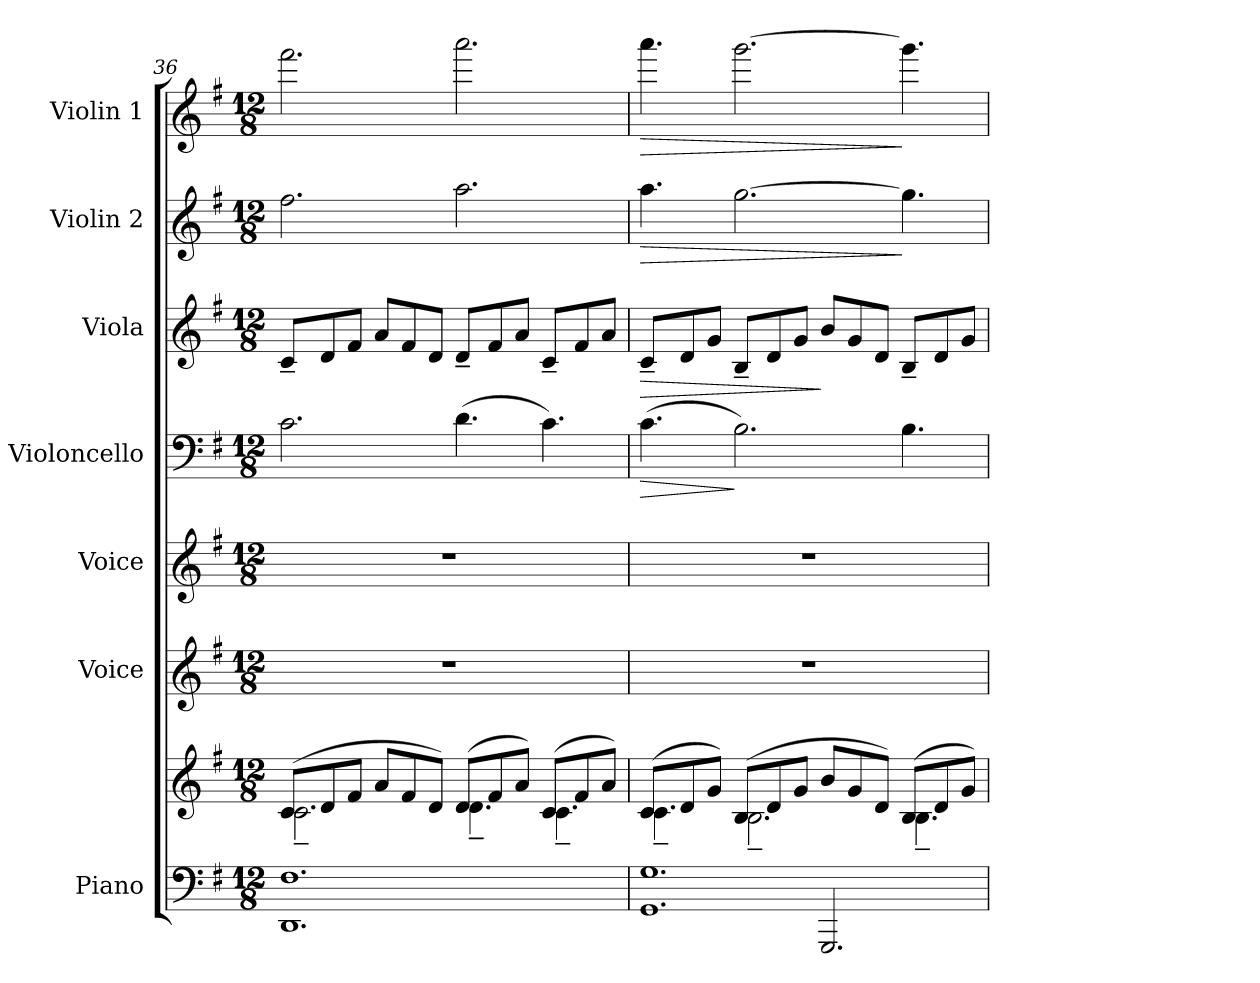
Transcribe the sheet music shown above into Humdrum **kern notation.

**kern	**kern	**kern	**kern	**kern	**dynam	**kern	**dynam	**kern	**dynam	**kern	**dynam
*part7	*part7	*part6	*part5	*part4	*part4	*part3	*part3	*part2	*part2	*part1	*part1
*staff8	*staff7	*staff6	*staff5	*staff4	*staff4	*staff3	*staff3	*staff2	*staff2	*staff1	*staff1
*I"Piano	*	*I"Voice	*I"Voice	*I"Violoncello	*	*I"Viola	*	*I"Violin 2	*	*I"Violin 1	*
*I'Pno.	*	*I'Voice	*I'Voice	*I'Vc.	*	*I'Vla.	*	*I'Vln.	*	*I'Vln.	*
*clefF4	*clefG2	*clefG2	*clefG2	*clefF4	*	*clefG2	*	*clefG2	*	*clefG2	*
*k[f#]	*k[f#]	*k[f#]	*k[f#]	*k[f#]	*	*k[f#]	*	*k[f#]	*	*k[f#]	*
*e:	*e:	*e:	*e:	*e:	*	*e:	*	*e:	*	*e:	*
*M12/8	*M12/8	*M12/8	*M12/8	*M12/8	*	*M12/8	*	*M12/8	*	*M12/8	*
=36	=36	=36	=36	=36	=36	=36	=36	=36	=36	=36	=36
*	*^	*	*	*	*	*	*	*	*	*	*
!	!	!	!LO:N:vis=1	!LO:N:vis=1	!	!	!	!	!	!	!	!
*	*	*	*	*	*	*	*^	*	*	*	*	*
1.DDi/ 1.F#i	(8ci/L	2.c~i\	1.r	1.r	2.ci\	.	8c~i/L	2.ryy	.	2.ff#i\	.	2.fff#i\	.
.	8di/	.	.	.	.	.	8di/	.	.	.	.	.	.
.	8f#i/J	.	.	.	.	.	8f#i/J	.	.	.	.	.	.
.	8ai/L	.	.	.	.	.	8ai/L	.	.	.	.	.	.
.	8f#i/	.	.	.	.	.	8f#i/	.	.	.	.	.	.
.	8di/J)	.	.	.	.	.	8di/J	.	.	.	.	.	.
.	(8di/L	4.d~i\	.	.	(4.di\	.	8d~i/L	4.ryy	.	2.aai\	.	2.aaai\	.
.	8f#i/	.	.	.	.	.	8f#i/	.	.	.	.	.	.
.	8ai/J)	.	.	.	.	.	8ai/J	.	.	.	.	.	.
.	(8ci/L	4.c~i\	.	.	4.ci\)	.	8c~i/L	4.ryy	.	.	.	.	.
.	8f#i/	.	.	.	.	.	8f#i/	.	.	.	.	.	.
.	8ai/J)	.	.	.	.	.	8ai/J	.	.	.	.	.	.
!!LO:LB:g=z
=37	=37	=37	=37	=37	=37	=37	=37	=37	=37	=37	=37	=37	=37
*^	*	*	*	*	*	*	*	*	*	*	*	*	*
!	!	!	!	!LO:N:vis=1	!LO:N:vis=1	!	!LO:HP:b	!	!	!LO:HP:b	!	!LO:HP:b	!	!LO:HP:b
1.GGi/ 1.Gi	4.ryy	(8ci/L	4.c~i\	1.r	1.r	(4.ci\	>	8c~i/L	4.ryy	>	4.aai\	>	4.aaai\	>
.	.	8di/	.	.	.	.	.	8di/	.	.	.	.	.	.
.	.	8gi/J)	.	.	.	.	.	8gi/J	.	.	.	.	.	.
.	4.ryy	(8Bi/L	2.B~i\	.	.	2.Bi\)	]	8B~i/L	4.ryy	.	[2.ggi\	.	[2.gggi\	.
.	.	8di/	.	.	.	.	.	8di/	.	.	.	.	.	.
.	.	8gi/J	.	.	.	.	.	8gi/J	.	.	.	.	.	.
.	2.GGGi/	8bi/L	.	.	.	.	.	8bi/L	4.ryy	]	.	.	.	.
.	.	8gi/	.	.	.	.	.	8gi/	.	.	.	.	.	.
.	.	8di/J)	.	.	.	.	.	8di/J	.	.	.	.	.	.
.	.	(8Bi/L	4.B~i\	.	.	4.Bi\	.	8B~i/L	4.ryy	.	4.ggi\]	]	4.gggi\]	]
.	.	8di/	.	.	.	.	.	8di/	.	.	.	.	.	.
.	.	8gi/J)	.	.	.	.	.	8gi/J	.	.	.	.	.	.
*v	*v	*	*	*	*	*	*	*v	*v	*	*	*	*	*
*	*v	*v	*	*	*	*	*	*	*	*	*	*
=	=	=	=	=	=	=	=	=	=	=	=
*-	*-	*-	*-	*-	*-	*-	*-	*-	*-	*-	*-
